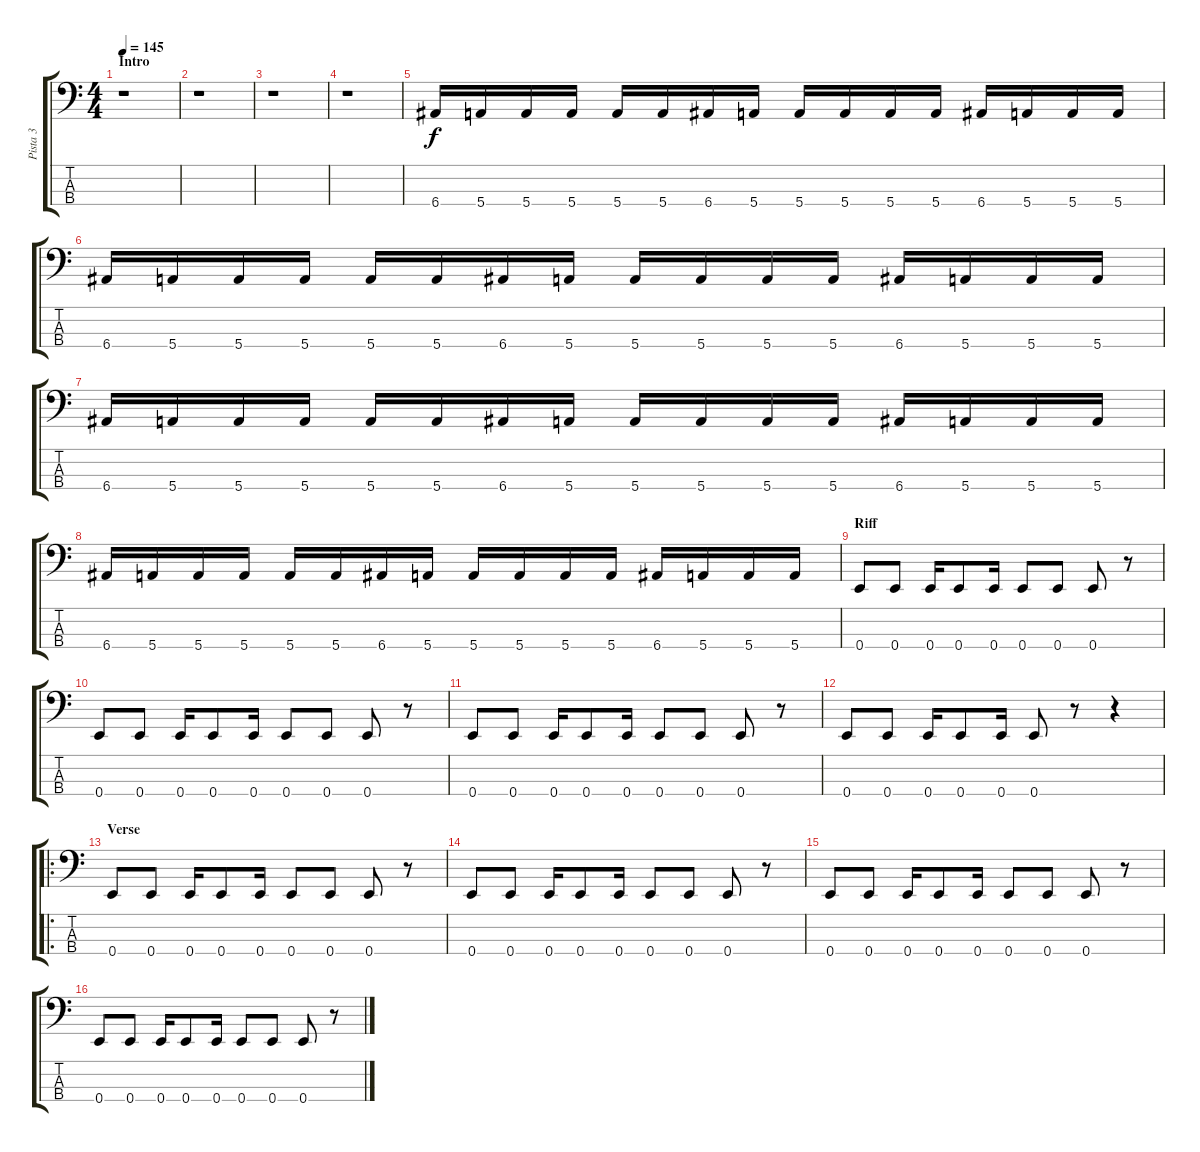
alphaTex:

\track ("Pista 3" "Pista 3") {instrument electricbasspick}
\staff {score tabs}
\tuning (G2 D2 A1 E1) {hide}
\ts (4 4)
\section ("" "Intro")
\tempo 145
\clef f4
\ks c
r.1{dy f instrument electricbasspick} |
r.1 |
r.1 |
r.1 |
6.4.16 5.4.16 5.4.16 5.4.16 5.4.16 5.4.16 6.4.16 5.4.16 5.4.16 5.4.16 5.4.16 5.4.16 6.4.16 5.4.16 5.4.16 5.4.16 |
6.4.16 5.4.16 5.4.16 5.4.16 5.4.16 5.4.16 6.4.16 5.4.16 5.4.16 5.4.16 5.4.16 5.4.16 6.4.16 5.4.16 5.4.16 5.4.16 |
6.4.16 5.4.16 5.4.16 5.4.16 5.4.16 5.4.16 6.4.16 5.4.16 5.4.16 5.4.16 5.4.16 5.4.16 6.4.16 5.4.16 5.4.16 5.4.16 |
6.4.16 5.4.16 5.4.16 5.4.16 5.4.16 5.4.16 6.4.16 5.4.16 5.4.16 5.4.16 5.4.16 5.4.16 6.4.16 5.4.16 5.4.16 5.4.16 |
\section ("" "Riff")
0.4.8 0.4.8 0.4.16 0.4.8 0.4.16 0.4.8 0.4.8 0.4.8 r.8 |
0.4.8 0.4.8 0.4.16 0.4.8 0.4.16 0.4.8 0.4.8 0.4.8 r.8 |
0.4.8 0.4.8 0.4.16 0.4.8 0.4.16 0.4.8 0.4.8 0.4.8 r.8 |
0.4.8 0.4.8 0.4.16 0.4.8 0.4.16 0.4.8 r.8 r.4 |
\ro
\section ("" "Verse ")
0.4.8 0.4.8 0.4.16 0.4.8 0.4.16 0.4.8 0.4.8 0.4.8 r.8 |
0.4.8 0.4.8 0.4.16 0.4.8 0.4.16 0.4.8 0.4.8 0.4.8 r.8 |
0.4.8 0.4.8 0.4.16 0.4.8 0.4.16 0.4.8 0.4.8 0.4.8 r.8 |
0.4.8 0.4.8 0.4.16 0.4.8 0.4.16 0.4.8 0.4.8 0.4.8 r.8
